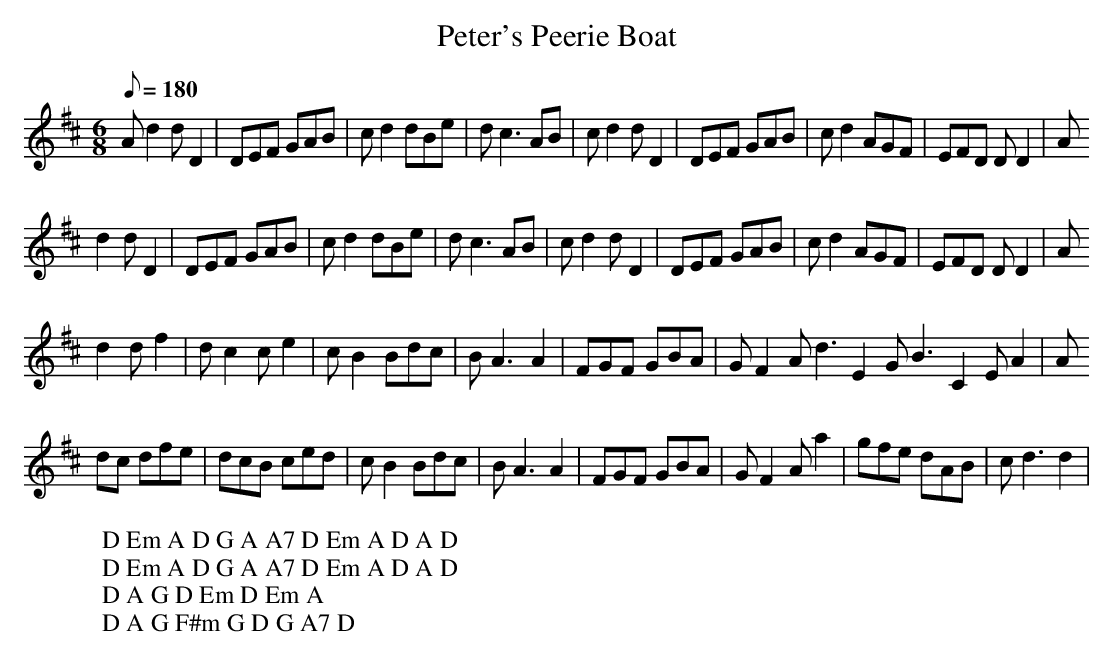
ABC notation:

X:1
T:Peter's Peerie Boat
M:6/8
L:1/8
Q:180
K:D
Ad2 dD2|DEF GAB|cd2 dBe|dc3AB|cd2 dD2|DEF GAB|cd2 AGF|EFD DD2|A
W:D Em A D G A A7 D Em A D A D
d2 dD2|DEF GAB|cd2 dBe|dc3AB|cd2 dD2|DEF GAB|cd2 AGF|EFD DD2|A
W:D Em A D G A A7 D Em A D A D
d2 df2|dc2 ce2|cB2 Bdc|BA3A2|FGF GBA|GF2 Ad3E2 GB3C2 EA2|A
W:D A G D Em D Em A
dc dfe|dcB ced|cB2 Bdc|BA3A2|FGF GBA|GF2 Aa2|gfe dAB|cd3d2|
W:D A G F#m G D G A7 D
